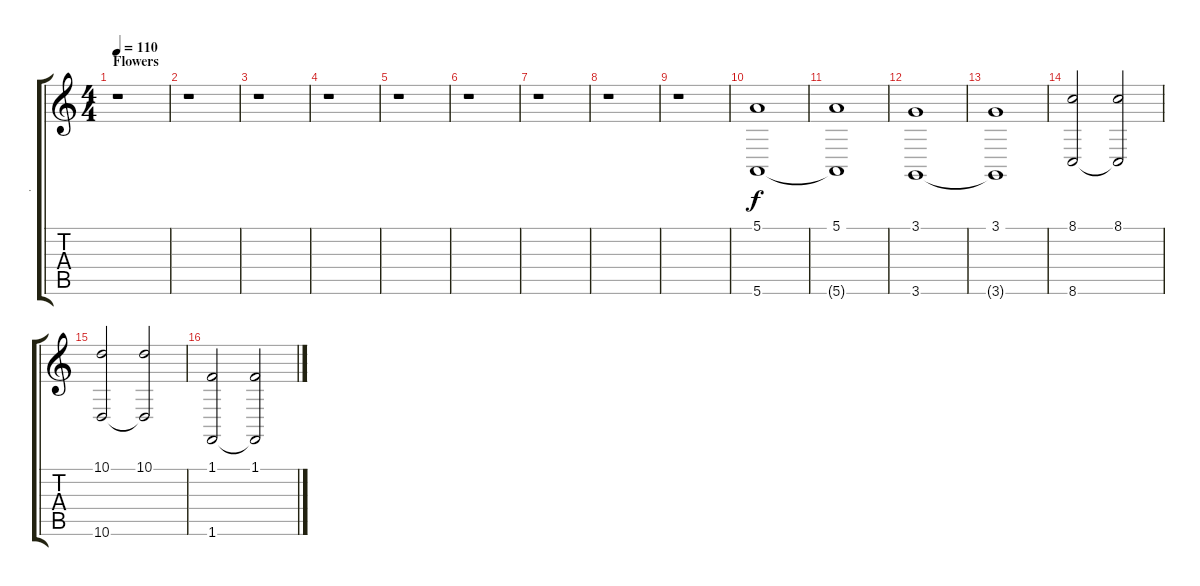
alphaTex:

\track ("." ".") {instrument lead1square}
\staff {score tabs}
\tuning (E4 B3 G3 D3 A2 E2) {hide}
\ts (4 4)
\section ("" "Flowers ")
\tempo 110
\clef g2
\ks c
r.1{dy f instrument lead1square} |
r.1 |
r.1 |
r.1 |
r.1 |
r.1 |
r.1 |
r.1 |
r.1 |
(5.1 5.6).1 |
(5.1 5.6{t}).1 |
(3.1 3.6).1 |
(3.1 3.6{t}).1 |
(8.1 8.6).2 (8.1 8.6{t}).2 |
(10.1 10.6).2 (10.1 10.6{t}).2 |
(1.1 1.6).2 (1.1 1.6{t}).2
